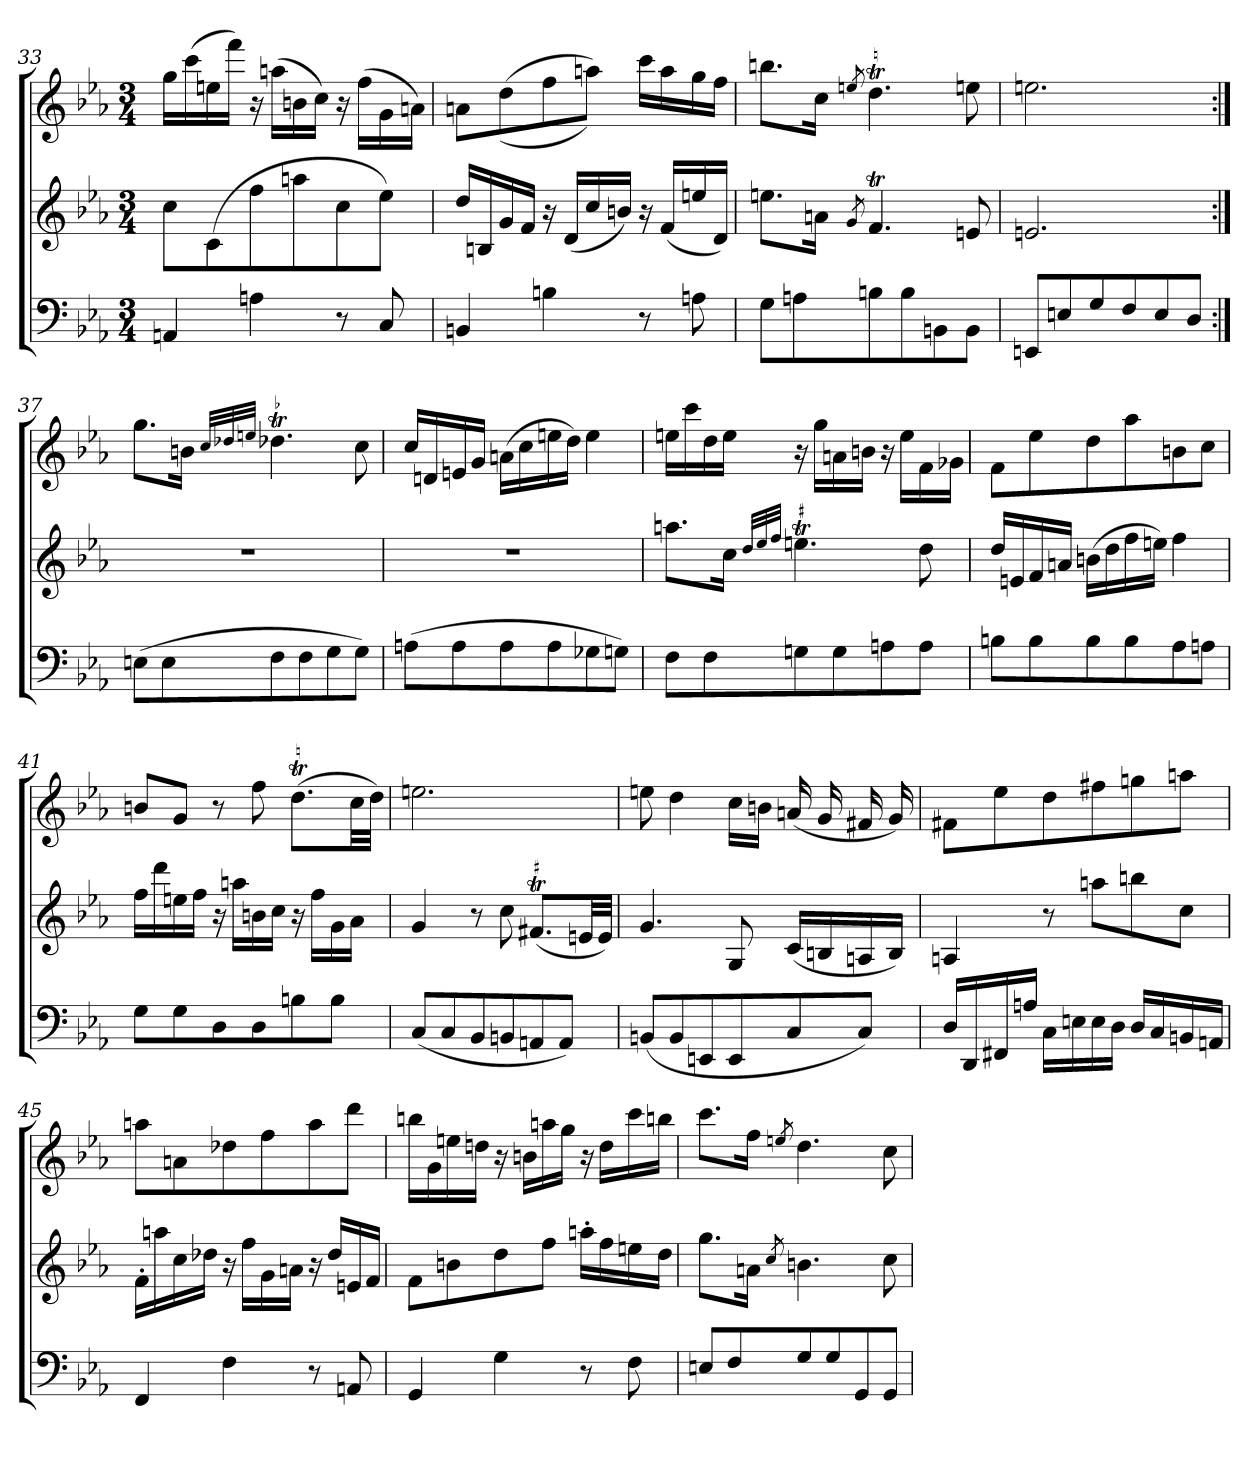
**kern	**kern	**kern
*part3	*part2	*part1
*staff3	*staff2	*staff1
*clefF4	*clefG2	*clefG2
*k[b-e-a-]	*k[b-e-a-]	*k[b-e-a-]
*M3/4	*M3/4	*M3/4
=33	=33	=33
4AAn	8ccL	16ggLL
.	.	(>16ccc
.	(>8c	16een
.	.	16fffJJ)
4An	8ff	16r
.	.	(>16aanLL
.	8aan	16bn
.	.	16ccJJ)
8r	8cc	16r
.	.	(>16ffLL
8C	8ee-J)	16g
.	.	16anJJ)
=34	=34	=34
4BBn	16ddLL	8anL
.	16Bn	.
.	16g	(>(>8dd
.	16fJJ	.
4Bn	16r	8ff
.	(<16dLL	.
.	16cc	8aanJ))
.	16bnJJ)	.
8r	16r	16cccLL
.	(<16fLL	16aa
8An	16een	16gg
.	16dJJ)	16ffJJ
=35	=35	=35
8GL	8.eenL	8.bbnL
8An	.	.
.	16anJk	16ccJk
.	8qg	8qeen
8Bn	4.fT	4.ddT
8B	.	.
8BBn	.	.
8BBJ	8en	8een
=36	=36	=36
8EEnL	2.en	2.een
8En	.	.
8G	.	.
8F	.	.
8E	.	.
8DJ	.	.
=37:|!	=37:|!	=37:|!
(>8EnL	2.r	8.ggL
8E	.	.
.	.	16bnJk
.	.	32qccLLL
.	.	32qdd-X
.	.	32qeenJJJ
!	!	!LO:TR:acc=-
8F	.	4.dd-XT
8F	.	.
8G	.	.
8GJ)	.	8cc
=38	=38	=38
(>8AnL	2.r	16ccLL
.	.	16dn
8A	.	16en
.	.	16gJJ
8A	.	(>16anLL
.	.	16cc
8A	.	16een
.	.	16ddJJ)
8G-X	.	4ee
8GnJ)	.	.
=39	=39	=39
8FL	8.aanL	16eenLL
.	.	16ccc
8F	.	16dd
.	16ccJk	16eeJJ
.	32qddLLL	.
.	32qee-	.
.	32qffJJJ	.
!	!LO:TR:acc=#	!
8Gn	4.eenT	16r
.	.	16ggLL
8G	.	16an
.	.	16bnJJ
8An	.	16r
.	.	16eeLL
8AJ	8dd	16f
.	.	16g-XJJ
=40	=40	=40
8BnL	16ddLL	8fL
.	16en	.
8B	16f	8ee-
.	16anJJ	.
8B	(>16bnLL	8dd
.	16dd	.
8B	16ff	8aa-
.	16eenJJ)	.
8A-	4ff	8bn
8AnJ	.	8ccJ
=41	=41	=41
8GL	16ffLL	8bnL
.	16ddd	.
8G	16een	8gJ
.	16ffJJ	.
8D	16r	8r
.	16aanLL	.
8D	16bn	8ff
.	16ccJJ	.
8Bn	16r	(>8.ddTL
.	16ffLL	.
8BJ	16g	.
.	16a-JJ	32ccLL
.	.	32ddJJJ)
=42	=42	=42
(<8CL	4g	2.een
8C	.	.
8BB-	8r	.
8BBn	8cc	.
!	!LO:TR:acc=#	!
8AAn	(<8.f#XTL	.
8AAJ)	.	.
.	32enLL	.
.	32eJJJ)	.
=43	=43	=43
(<8BBnL	4.g	8een
8BB	.	4dd
8EEn	.	.
8EE	8G	16ccLL
.	.	16bnJJ
8C	(<16cLL	(<16an
.	16Bn	16g
8CJ)	16An	16f#X
.	16BJJ)	16g)
=44	=44	=44
16DLL	4An	8f#XL
16DD	.	.
16FF#X	.	8ee-
16AnJJ	.	.
16CLL	8r	8dd
16En	.	.
16E	8aanL	8ff#X
16DJJ	.	.
16DLL	8bbn	8ggn
16C	.	.
16BBn	8ccJ	8aanJ
16AAnJJ	.	.
=45	=45	=45
4FF	16f'LL	8aanL
.	16aan	.
.	16cc	8an
.	16dd-XJJ	.
4F	16r	8dd-X
.	16ffLL	.
.	16g	8ff
.	16anJJ	.
8r	16r	8aa
.	16dd-LL	.
8AAn	16en	8dddJ
.	16fJJ	.
=46	=46	=46
4GG	8fL	16bbnLL
.	.	16g
.	8bn	16een
.	.	16ddnJJ
4G	8dd	16r
.	.	16bnLL
.	8ffJ	16aan
.	.	16ggJJ
8r	16aan'LL	16r
.	16ff	16ddLL
8F	16een	16ccc
.	16ddJJ	16bbnJJ
=47	=47	=47
8EnL	8.ggL	8.cccL
8F	.	.
.	16anJk	16ffJk
.	8qcc	8qeen
8G	4.bn	4.dd
8G	.	.
8GG	.	.
8GGJ	8cc	8cc
=	=	=
*-	*-	*-
